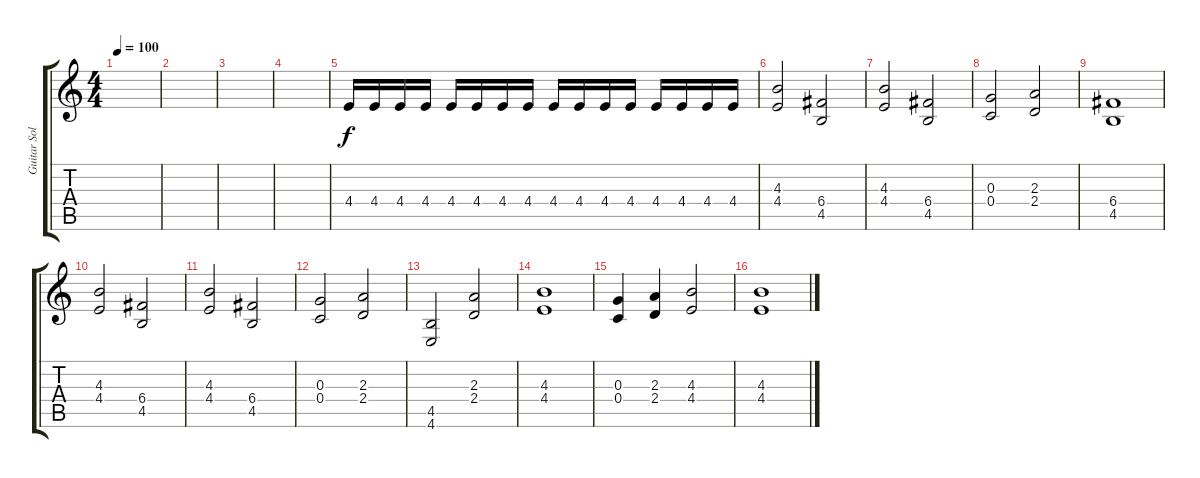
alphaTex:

\track ("Guitar Solo Rythm" "Guitar Sol") {instrument distortionguitar}
\staff {score tabs}
\tuning (Eb4 C4 G3 C3 G2 C2) {hide}
\ts (4 4)
\tempo 100
\clef g2
\ks c
|
|
|
|
4.4.16 4.4.16 4.4.16 4.4.16 4.4.16 4.4.16 4.4.16 4.4.16 4.4.16 4.4.16 4.4.16 4.4.16 4.4.16 4.4.16 4.4.16 4.4.16 |
(4.3 4.4).2 (6.4 4.5).2 |
(4.3 4.4).2 (6.4 4.5).2 |
(0.3 0.4).2 (2.3 2.4).2 |
(6.4 4.5).1 |
(4.3 4.4).2 (6.4 4.5).2 |
(4.3 4.4).2 (6.4 4.5).2 |
(0.3 0.4).2 (2.3 2.4).2 |
(4.5 4.6).2 (2.3 2.4).2 |
(4.3 4.4).1 |
(0.3 0.4).4 (2.3 2.4).4 (4.3 4.4).2 |
(4.3 4.4).1
